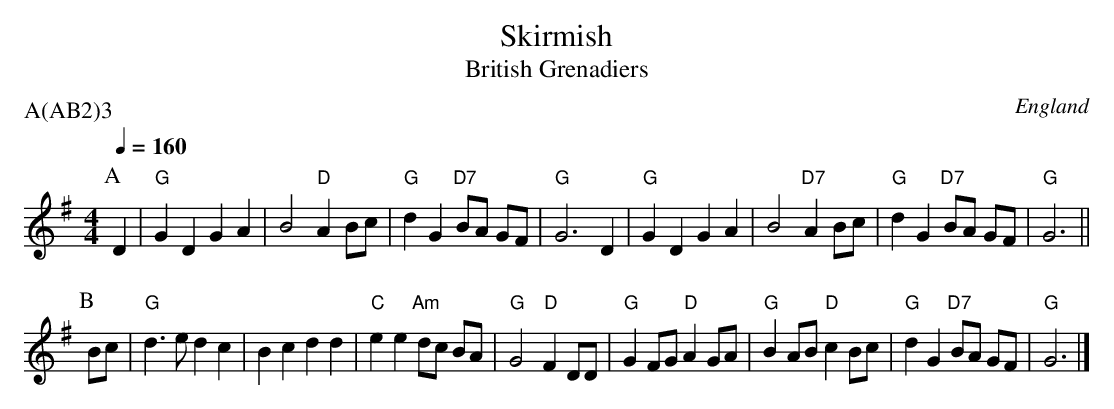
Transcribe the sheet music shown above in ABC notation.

X:1
T:Skirmish
T:British Grenadiers
O:England
P:A(AB2)3
M:4/4
L:1/4
Q:1/4=160
K:G
P:A
D|"G"G D G A|B2 "D"A B/c/|"G"d G "D7"B/A/ G/F/|"G"G3 D|\
  "G"G D G A|B2 "D7"A B/c/|"G"d G "D7"B/A/ G/F/|"G"G3 ||
P:B
B/c/|"G"d>e d c|B c d d|"C"e e "Am"d/c/ B/A/|"G"G2 "D"F D/D/|\
"G"G F/G/ "D"A G/A/|"G"B A/B/ "D"c B/c/|"G"d G "D7"B/A/ G/F/|"G"G3|]
